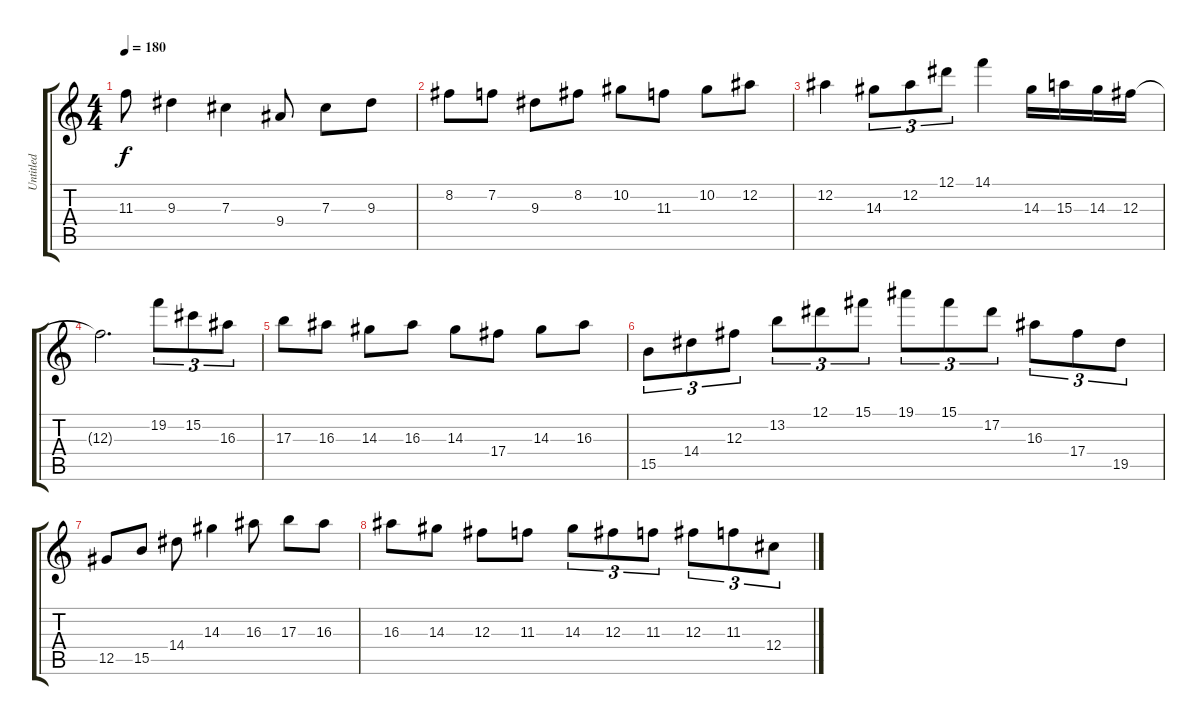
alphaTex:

\track ("Untitled" "Untitled") {instrument overdrivenguitar}
\staff {score tabs}
\tuning (Eb4 Bb3 Gb3 Db3 Ab2 Eb2) {hide}
\ts (4 4)
\tempo 180
\clef g2
\ks c
11.3{t}.8{dy f} 9.3.4 7.3.4 9.4.8 7.3.8 9.3.8 |
8.2.8 7.2.8 9.3.8 8.2.8 10.2.8 11.3.8 10.2.8 12.2.8 |
12.2.4 14.3.8{tu (3 2)} 12.2.8{tu (3 2)} 12.1.8{tu (3 2)} 14.1.4 14.3.16 15.3.16 14.3.16 12.3.16 |
12.3{t}.2{d} 19.2.8{tu (3 2)} 15.2.8{tu (3 2)} 16.3.8{tu (3 2)} |
17.3.8 16.3.8 14.3.8 16.3.8 14.3.8 17.4.8 14.3.8 16.3.8 |
15.5.8{tu (3 2)} 14.4.8{tu (3 2)} 12.3.8{tu (3 2)} 13.2.8{tu (3 2)} 12.1.8{tu (3 2)} 15.1.8{tu (3 2)} 19.1.8{tu (3 2)} 15.1.8{tu (3 2)} 17.2.8{tu (3 2)} 16.3.8{tu (3 2)} 17.4.8{tu (3 2)} 19.5.8{tu (3 2)} |
12.5.8 15.5.8 14.4.8 14.3.4 16.3.8 17.3.8 16.3.8 |
16.3.8 14.3.8 12.3.8 11.3.8 14.3.8{tu (3 2)} 12.3.8{tu (3 2)} 11.3.8{tu (3 2)} 12.3.8{tu (3 2)} 11.3.8{tu (3 2)} 12.4.8{tu (3 2)}
